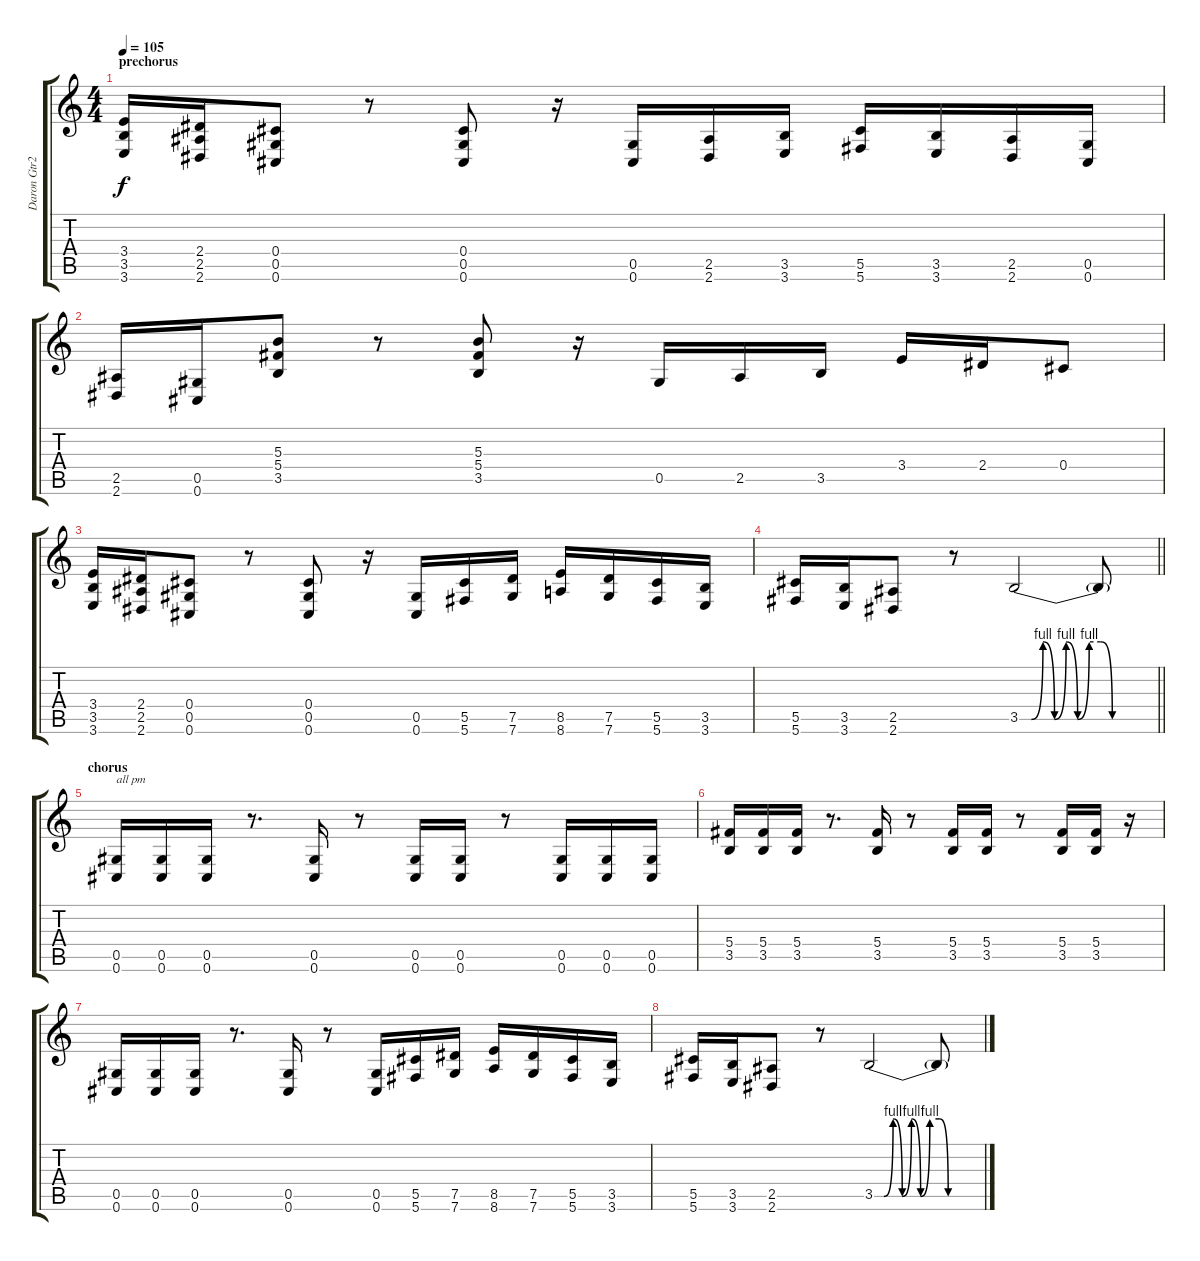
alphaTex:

\track ("Daron Gtr2" "Daron Gtr2") {instrument overdrivenguitar}
\staff {score tabs}
\tuning (Eb4 Bb3 Gb3 Db3 Ab2 Db2) {hide}
\ts (4 4)
\section ("" "prechorus")
\tempo 105
\clef g2
\ks c
(3.4 3.5 3.6).16{dy f} (2.4 2.5 2.6).16 (0.4 0.5 0.6).8 r.8 (0.4 0.5 0.6).8 r.16 (0.5 0.6).16 (2.5 2.6).16 (3.5 3.6).16 (5.5 5.6).16 (3.5 3.6).16 (2.5 2.6).16 (0.5 0.6).16 |
(2.5 2.6).16 (0.5 0.6).16 (5.3 5.4 3.5).8 r.8 (5.3 5.4 3.5).8 r.16 0.5.16 2.5.16 3.5.16 3.4.16 2.4.16 0.4.8 |
(3.4 3.5 3.6).16 (2.4 2.5 2.6).16 (0.4 0.5 0.6).8 r.8 (0.4 0.5 0.6).8 r.16 (0.5 0.6).16 (5.5 5.6).16 (7.5 7.6).16 (8.5 8.6).16 (7.5 7.6).16 (5.5 5.6).16 (3.5 3.6).16 |
\barLineRight lightlight
(5.5 5.6).16 (3.5 3.6).16 (2.5 2.6).8 r.8 3.5{be (custom 0 0 5 0 10 4 15 0 20 4 25 0 30 4 35 4 40 0 60 0)}.2 3.5{t}.8 |
\section ("" "chorus")
(0.5 0.6).16{txt "all pm"} (0.5 0.6).16 (0.5 0.6).16 r.8{d} (0.5 0.6).16 r.8 (0.5 0.6).16 (0.5 0.6).16 r.8 (0.5 0.6).16 (0.5 0.6).16 (0.5 0.6).16 |
(5.4 3.5).16 (5.4 3.5).16 (5.4 3.5).16 r.8{d} (5.4 3.5).16 r.8 (5.4 3.5).16 (5.4 3.5).16 r.8 (5.4 3.5).16 (5.4 3.5).16 r.16 |
(0.5 0.6).16 (0.5 0.6).16 (0.5 0.6).16 r.8{d} (0.5 0.6).16 r.8 (0.5 0.6).16 (5.5 5.6).16 (7.5 7.6).16 (8.5 8.6).16 (7.5 7.6).16 (5.5 5.6).16 (3.5 3.6).16 |
(5.5 5.6).16 (3.5 3.6).16 (2.5 2.6).8 r.8 3.5{be (custom 0 0 5 0 10 4 15 0 20 4 25 0 30 4 35 4 40 0 60 0)}.2 3.5{t}.8
